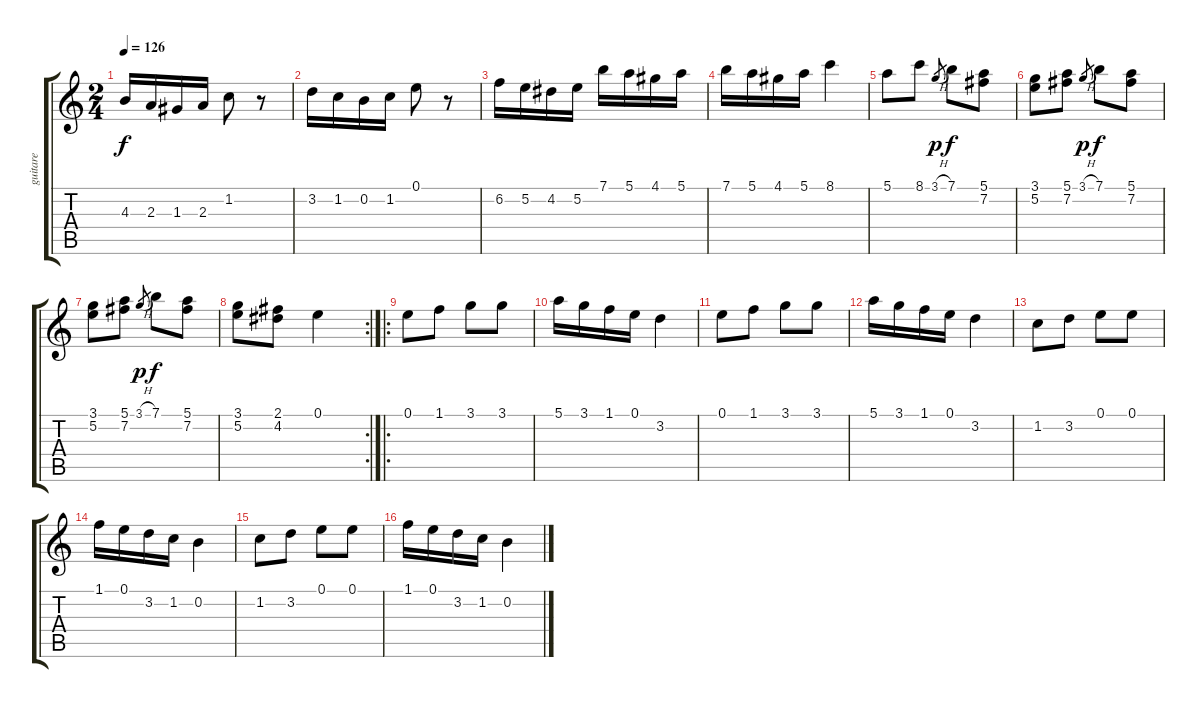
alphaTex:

\track ("guitare" "guitare") {instrument distortionguitar}
\staff {score tabs}
\tuning (E4 B3 G3 D3 A2 E2) {hide}
\ts (2 4)
\tempo 126
\clef g2
\ks c
4.3.16{dy f instrument distortionguitar} 2.3.16 1.3.16 2.3.16 1.2.8 r.8 |
3.2.16 1.2.16 0.2.16 1.2.16 0.1.8 r.8 |
6.2.16 5.2.16 4.2.16 5.2.16 7.1.16 5.1.16 4.1.16 5.1.16 |
7.1.16 5.1.16 4.1.16 5.1.16 8.1.4 |
5.1.8 8.1.8 3.1{h}.8{gr dy p} 7.1.8{dy f} (5.1 7.2).8 |
(3.1 5.2).8 (5.1 7.2).8 3.1{h}.8{gr dy p} 7.1.8{dy f} (5.1 7.2).8 |
(3.1 5.2).8 (5.1 7.2).8 3.1{h}.8{gr dy p} 7.1.8{dy f} (5.1 7.2).8 |
\rc 2
(3.1 5.2).8 (2.1 4.2).8 0.1.4 |
\ro
0.1.8 1.1.8 3.1.8 3.1.8 |
5.1.16 3.1.16 1.1.16 0.1.16 3.2.4 |
0.1.8 1.1.8 3.1.8 3.1.8 |
5.1.16 3.1.16 1.1.16 0.1.16 3.2.4 |
1.2.8 3.2.8 0.1.8 0.1.8 |
1.1.16 0.1.16 3.2.16 1.2.16 0.2.4 |
1.2.8 3.2.8 0.1.8 0.1.8 |
1.1.16 0.1.16 3.2.16 1.2.16 0.2.4
